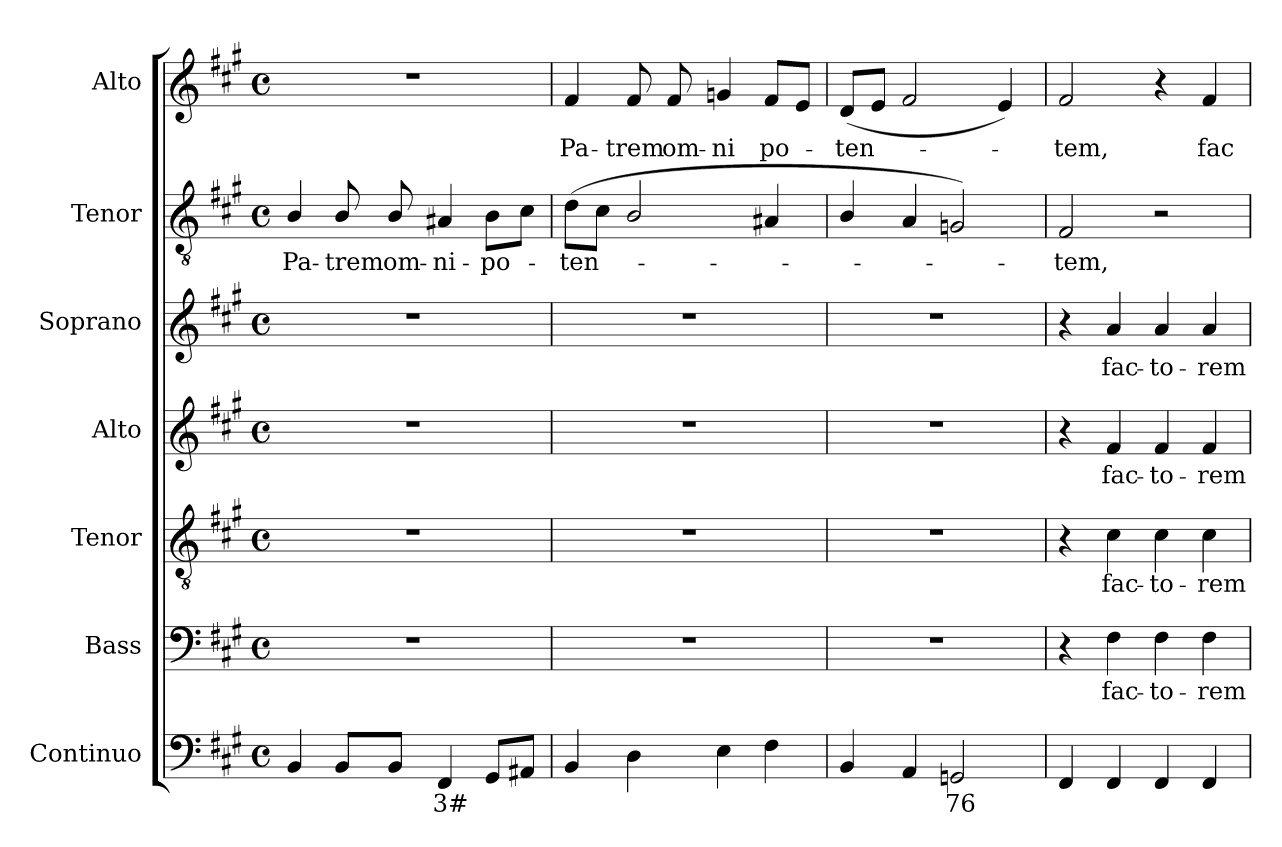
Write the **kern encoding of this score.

**kern	**text	**kern	**text	**kern	**text	**kern	**text	**kern	**text	**kern	**text	**kern	**text
*part7	*part7	*part6	*part6	*part5	*part5	*part4	*part4	*part3	*part3	*part2	*part2	*part1	*part1
*staff7	*staff7	*staff6	*staff6	*staff5	*staff5	*staff4	*staff4	*staff3	*staff3	*staff2	*staff2	*staff1	*staff1
*I"Continuo	*	*I"Bass	*	*I"Tenor	*	*I"Alto	*	*I"Soprano	*	*I"Tenor	*	*I"Alto	*
*I'Cont.	*	*I'B.	*	*I'T.	*	*I'A.	*	*I'S.	*	*I'T.	*	*I'A.	*
!!LO:PB:g=z
*clefF4	*	*clefF4	*	*clefGv2	*	*clefG2	*	*clefG2	*	*clefGv2	*	*clefG2	*
*	*	*	*	*ITrd7c12	*	*	*	*	*	*ITrd7c12	*	*	*
*k[f#c#g#]	*	*k[f#c#g#]	*	*k[f#c#g#]	*	*k[f#c#g#]	*	*k[f#c#g#]	*	*k[f#c#g#]	*	*k[f#c#g#]	*
*A:	*	*A:	*	*A:	*	*A:	*	*A:	*	*A:	*	*A:	*
*M4/4	*	*M4/4	*	*M4/4	*	*M4/4	*	*M4/4	*	*M4/4	*	*M4/4	*
*met(c)	*	*met(c)	*	*met(c)	*	*met(c)	*	*met(c)	*	*met(c)	*	*met(c)	*
=1	=1	=1	=1	=1	=1	=1	=1	=1	=1	=1	=1	=1	=1
!	!	!	!	!	!	!	!	!	!	!	!LO:LY:b:color=#000000	!	!
4BBi/	.	1r	.	1r	.	1r	.	1r	.	4BBi/	Pa-	1r	.
!	!	!	!	!	!	!	!	!	!	!	!LO:LY:b:color=#000000	!	!
8BBi/L	.	.	.	.	.	.	.	.	.	8BBi/	-trem	.	.
!	!	!	!	!	!	!	!	!	!	!	!LO:LY:b:color=#000000	!	!
8BBi/J	.	.	.	.	.	.	.	.	.	8BBi/	om-	.	.
!	!LO:LY:b:color=#000000	!	!	!	!	!	!	!	!	!	!	!	!
!	!	!	!	!	!	!	!	!	!	!	!LO:LY:b:color=#000000	!	!
4FF#i/	3#	.	.	.	.	.	.	.	.	4AA#Xi/	-ni-	.	.
!	!	!	!	!	!	!	!	!	!	!	!LO:LY:b:color=#000000	!	!
8GG#i/L	.	.	.	.	.	.	.	.	.	8BBi\L	-po-	.	.
8AA#Xi/J	.	.	.	.	.	.	.	.	.	8C#i\J	.	.	.
=2	=2	=2	=2	=2	=2	=2	=2	=2	=2	=2	=2	=2	=2
!	!	!	!	!	!	!	!	!	!	!	!LO:LY:b:color=#000000	!	!
!	!	!	!	!	!	!	!	!	!	!	!	!	!LO:LY:b:color=#000000
4BBi/	.	1r	.	1r	.	1r	.	1r	.	(8Di\L	-ten-	4f#i/	Pa-
.	.	.	.	.	.	.	.	.	.	8C#i\J	.	.	.
!	!	!	!	!	!	!	!	!	!	!	!	!	!LO:LY:b:color=#000000
4Di\	.	.	.	.	.	.	.	.	.	2BBi/	.	8f#i/	-trem
!	!	!	!	!	!	!	!	!	!	!	!	!	!LO:LY:b:color=#000000
.	.	.	.	.	.	.	.	.	.	.	.	8f#i/	om-
!	!	!	!	!	!	!	!	!	!	!	!	!	!LO:LY:b:color=#000000
4Ei\	.	.	.	.	.	.	.	.	.	.	.	4gni/	-ni
!	!	!	!	!	!	!	!	!	!	!	!	!	!LO:LY:b:color=#000000
4F#i\	.	.	.	.	.	.	.	.	.	4AA#Xi/	.	8f#i/L	po-
.	.	.	.	.	.	.	.	.	.	.	.	8ei/J	.
=3	=3	=3	=3	=3	=3	=3	=3	=3	=3	=3	=3	=3	=3
!	!	!	!	!	!	!	!	!	!	!	!	!	!LO:LY:b:color=#000000
4BBi/	.	1r	.	1r	.	1r	.	1r	.	4BBi/	.	(8di/L	-ten-
.	.	.	.	.	.	.	.	.	.	.	.	8ei/J	.
4AAi/	.	.	.	.	.	.	.	.	.	4AAi/	.	2f#i/	.
!	!LO:LY:b:color=#000000	!	!	!	!	!	!	!	!	!	!	!	!
2GGni/	76	.	.	.	.	.	.	.	.	2GGni/)	.	.	.
.	.	.	.	.	.	.	.	.	.	.	.	4ei/)	.
=4	=4	=4	=4	=4	=4	=4	=4	=4	=4	=4	=4	=4	=4
!	!	!	!	!	!	!	!	!	!	!	!LO:LY:b:color=#000000	!	!
!	!	!	!	!	!	!	!	!	!	!	!	!	!LO:LY:b:color=#000000
4FF#i/	.	4r	.	4r	.	4r	.	4r	.	2FF#i/	-tem,	2f#i/	-tem,
!	!	!	!LO:LY:b:color=#000000	!	!	!	!	!	!	!	!	!	!
!	!	!	!	!	!LO:LY:b:color=#000000	!	!	!	!	!	!	!	!
!	!	!	!	!	!	!	!LO:LY:b:color=#000000	!	!	!	!	!	!
!	!	!	!	!	!	!	!	!	!LO:LY:b:color=#000000	!	!	!	!
4FF#i/	.	4F#i\	fac-	4C#i\	fac-	4f#i/	fac-	4ai/	fac-	.	.	.	.
!	!	!	!LO:LY:b:color=#000000	!	!	!	!	!	!	!	!	!	!
!	!	!	!	!	!LO:LY:b:color=#000000	!	!	!	!	!	!	!	!
!	!	!	!	!	!	!	!LO:LY:b:color=#000000	!	!	!	!	!	!
!	!	!	!	!	!	!	!	!	!LO:LY:b:color=#000000	!	!	!	!
4FF#i/	.	4F#i\	-to-	4C#i\	-to-	4f#i/	-to-	4ai/	-to-	2r	.	4r	.
!	!	!	!LO:LY:b:color=#000000	!	!	!	!	!	!	!	!	!	!
!	!	!	!	!	!LO:LY:b:color=#000000	!	!	!	!	!	!	!	!
!	!	!	!	!	!	!	!LO:LY:b:color=#000000	!	!	!	!	!	!
!	!	!	!	!	!	!	!	!	!LO:LY:b:color=#000000	!	!	!	!
!	!	!	!	!	!	!	!	!	!	!	!	!	!LO:LY:b:color=#000000
4FF#i/	.	4F#i\	-rem	4C#i\	-rem	4f#i/	-rem	4ai/	-rem	.	.	4f#i/	fac-
=	=	=	=	=	=	=	=	=	=	=	=	=	=
*-	*-	*-	*-	*-	*-	*-	*-	*-	*-	*-	*-	*-	*-
